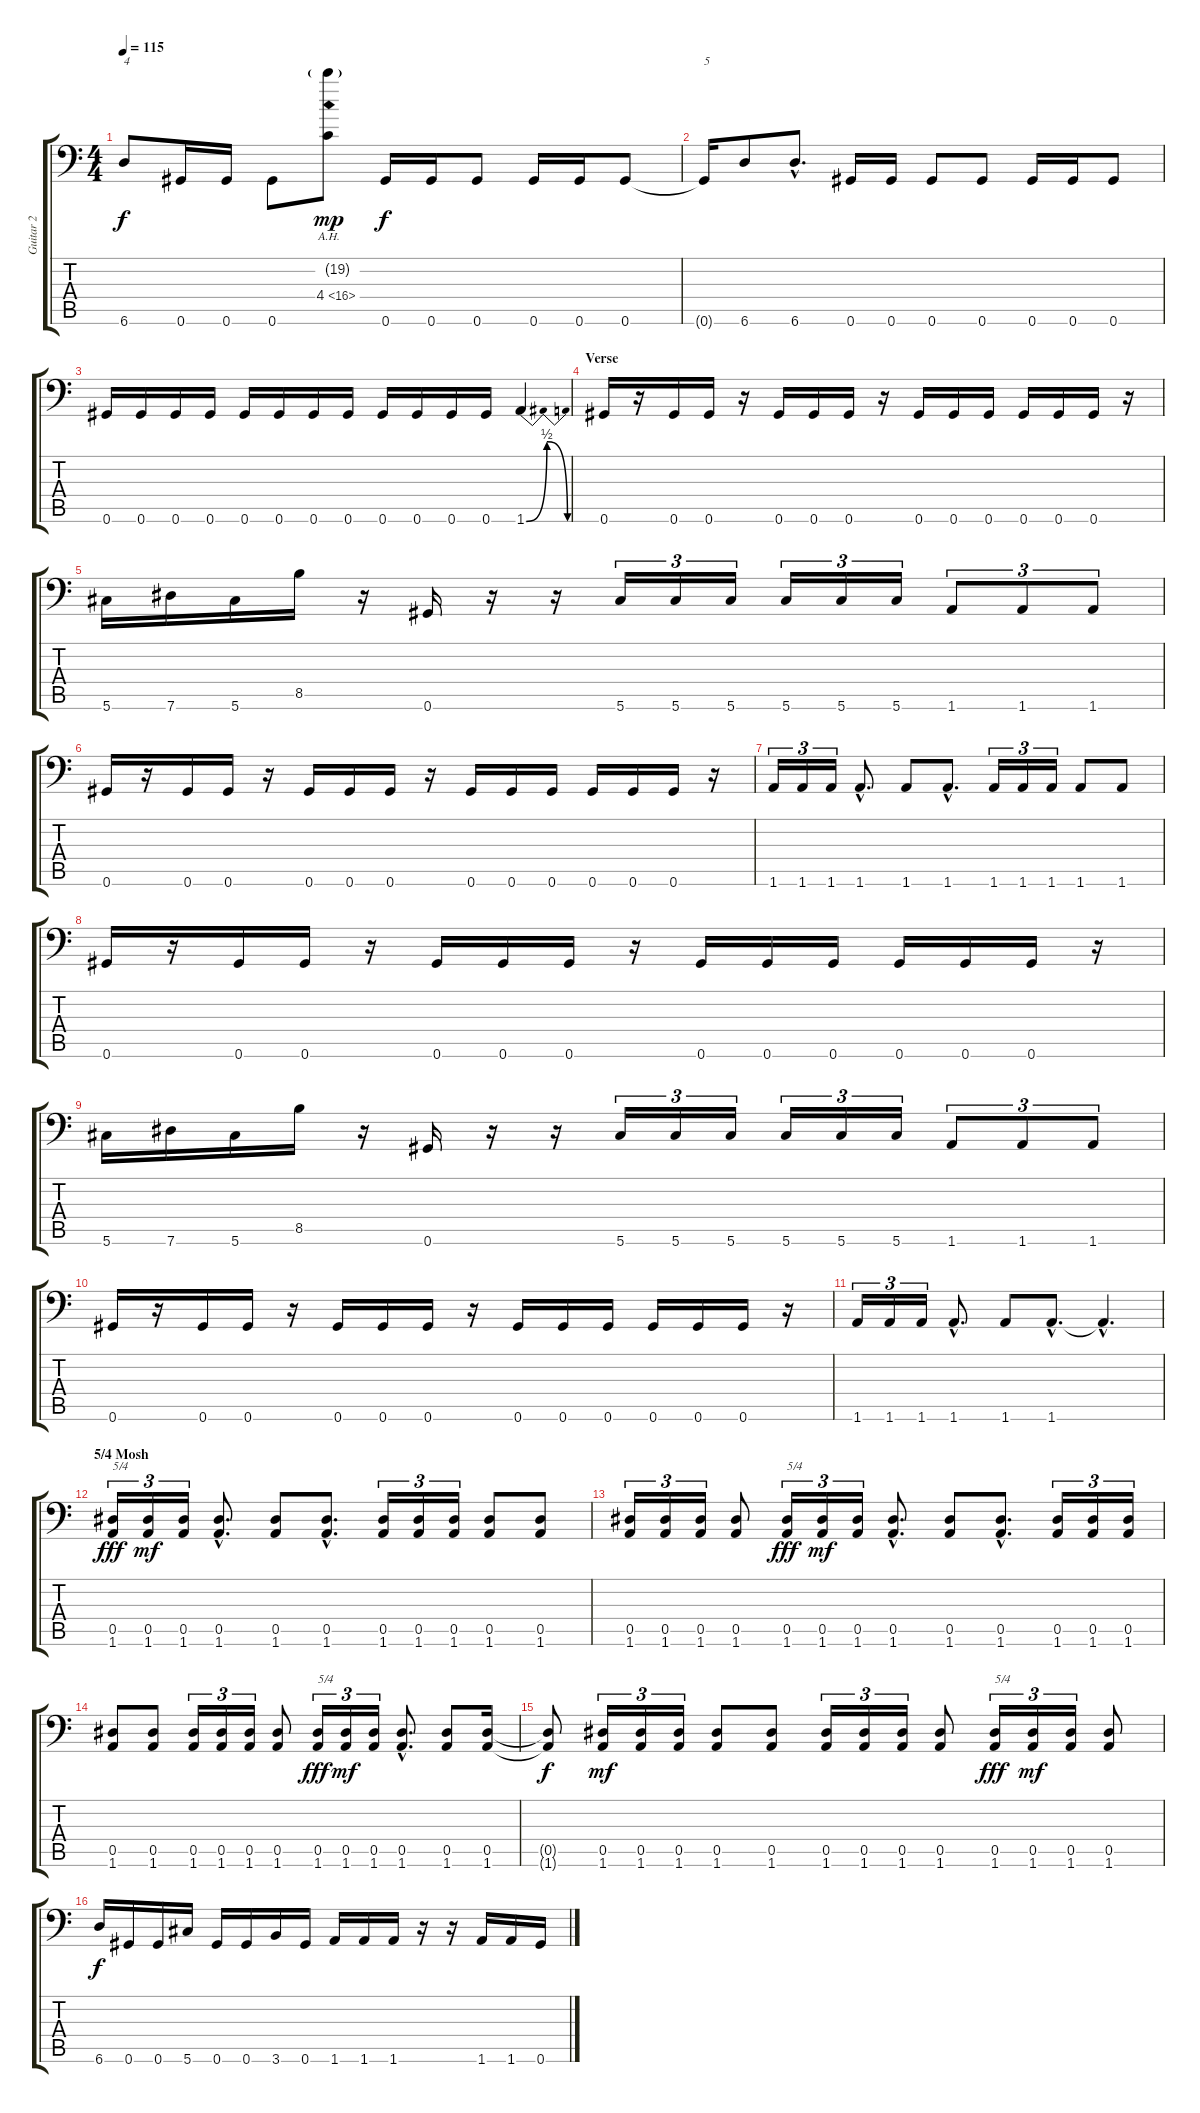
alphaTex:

\track ("Guitar 2" "Guitar 2") {instrument distortionguitar}
\staff {score tabs}
\tuning (Bb3 F3 Db3 Ab2 Eb2 Ab1) {hide}
\ts (4 4)
\tempo 115
\clef f4
\ks c
6.6{t}.8{txt "4" dy f} 0.6.16 0.6.16 0.6.8 (19.2{g} 4.4{ah 12}).8{dy mp} 0.6.16{dy f} 0.6.16 0.6.8 0.6.16 0.6.16 0.6.8 |
0.6{t}.16{txt "5"} 6.6.8 6.6{hac}.8{d} 0.6.16 0.6.16 0.6.8 0.6.8 0.6.16 0.6.16 0.6.8 |
0.6.16 0.6.16 0.6.16 0.6.16 0.6.16 0.6.16 0.6.16 0.6.16 0.6.16 0.6.16 0.6.16 0.6.16 1.6{be (bendrelease 0 0 30 2 30 2 60 0)}.4 |
\section ("" "Verse")
0.6.16 r.16 0.6.16 0.6.16 r.16 0.6.16 0.6.16 0.6.16 r.16 0.6.16 0.6.16 0.6.16 0.6.16 0.6.16 0.6.16 r.16 |
5.6.16 7.6.16 5.6.16 8.5.16 r.16 0.6.16 r.16 r.16 5.6.16{tu (3 2)} 5.6.16{tu (3 2)} 5.6.16{tu (3 2)} 5.6.16{tu (3 2)} 5.6.16{tu (3 2)} 5.6.16{tu (3 2)} 1.6.8{tu (3 2)} 1.6.8{tu (3 2)} 1.6.8{tu (3 2)} |
0.6.16 r.16 0.6.16 0.6.16 r.16 0.6.16 0.6.16 0.6.16 r.16 0.6.16 0.6.16 0.6.16 0.6.16 0.6.16 0.6.16 r.16 |
1.6.16{tu (3 2)} 1.6.16{tu (3 2)} 1.6.16{tu (3 2)} 1.6{hac}.8{d} 1.6.8 1.6{hac}.8{d} 1.6.16{tu (3 2)} 1.6.16{tu (3 2)} 1.6.16{tu (3 2)} 1.6.8 1.6.8 |
0.6.16 r.16 0.6.16 0.6.16 r.16 0.6.16 0.6.16 0.6.16 r.16 0.6.16 0.6.16 0.6.16 0.6.16 0.6.16 0.6.16 r.16 |
5.6.16 7.6.16 5.6.16 8.5.16 r.16 0.6.16 r.16 r.16 5.6.16{tu (3 2)} 5.6.16{tu (3 2)} 5.6.16{tu (3 2)} 5.6.16{tu (3 2)} 5.6.16{tu (3 2)} 5.6.16{tu (3 2)} 1.6.8{tu (3 2)} 1.6.8{tu (3 2)} 1.6.8{tu (3 2)} |
0.6.16 r.16 0.6.16 0.6.16 r.16 0.6.16 0.6.16 0.6.16 r.16 0.6.16 0.6.16 0.6.16 0.6.16 0.6.16 0.6.16 r.16 |
1.6.16{tu (3 2)} 1.6.16{tu (3 2)} 1.6.16{tu (3 2)} 1.6{hac}.8{d} 1.6.8 1.6{hac}.8{d} 1.6{hac t}.4{d} |
\section ("" "5/4 Mosh")
(0.5 1.6).16{tu (3 2) txt "5/4" dy fff} (0.5 1.6).16{tu (3 2) dy mf} (0.5 1.6).16{tu (3 2)} (0.5{hac} 1.6{hac}).8{d} (0.5 1.6).8 (0.5{hac} 1.6{hac}).8{d} (0.5 1.6).16{tu (3 2)} (0.5 1.6).16{tu (3 2)} (0.5 1.6).16{tu (3 2)} (0.5 1.6).8 (0.5 1.6).8 |
(0.5 1.6).16{tu (3 2)} (0.5 1.6).16{tu (3 2)} (0.5 1.6).16{tu (3 2)} (0.5 1.6).8 (0.5 1.6).16{tu (3 2) txt "5/4" dy fff} (0.5 1.6).16{tu (3 2) dy mf} (0.5 1.6).16{tu (3 2)} (0.5{hac} 1.6{hac}).8{d} (0.5 1.6).8 (0.5{hac} 1.6{hac}).8{d} (0.5 1.6).16{tu (3 2)} (0.5 1.6).16{tu (3 2)} (0.5 1.6).16{tu (3 2)} |
(0.5 1.6).8 (0.5 1.6).8 (0.5 1.6).16{tu (3 2)} (0.5 1.6).16{tu (3 2)} (0.5 1.6).16{tu (3 2)} (0.5 1.6).8 (0.5 1.6).16{tu (3 2) txt "5/4" dy fff} (0.5 1.6).16{tu (3 2) dy mf} (0.5 1.6).16{tu (3 2)} (0.5{hac} 1.6{hac}).8{d} (0.5 1.6).8 (0.5 1.6).16 |
(0.5{t} 1.6{t}).8{dy f} (0.5 1.6).16{tu (3 2) dy mf} (0.5 1.6).16{tu (3 2)} (0.5 1.6).16{tu (3 2)} (0.5 1.6).8 (0.5 1.6).8 (0.5 1.6).16{tu (3 2)} (0.5 1.6).16{tu (3 2)} (0.5 1.6).16{tu (3 2)} (0.5 1.6).8 (0.5 1.6).16{tu (3 2) txt "5/4" dy fff} (0.5 1.6).16{tu (3 2) dy mf} (0.5 1.6).16{tu (3 2)} (0.5 1.6).8 |
6.6.16{dy f} 0.6.16 0.6.16 5.6.16 0.6.16 0.6.16 3.6.16 0.6.16 1.6.16 1.6.16 1.6.16 r.16 r.16 1.6.16 1.6.16 0.6.16
